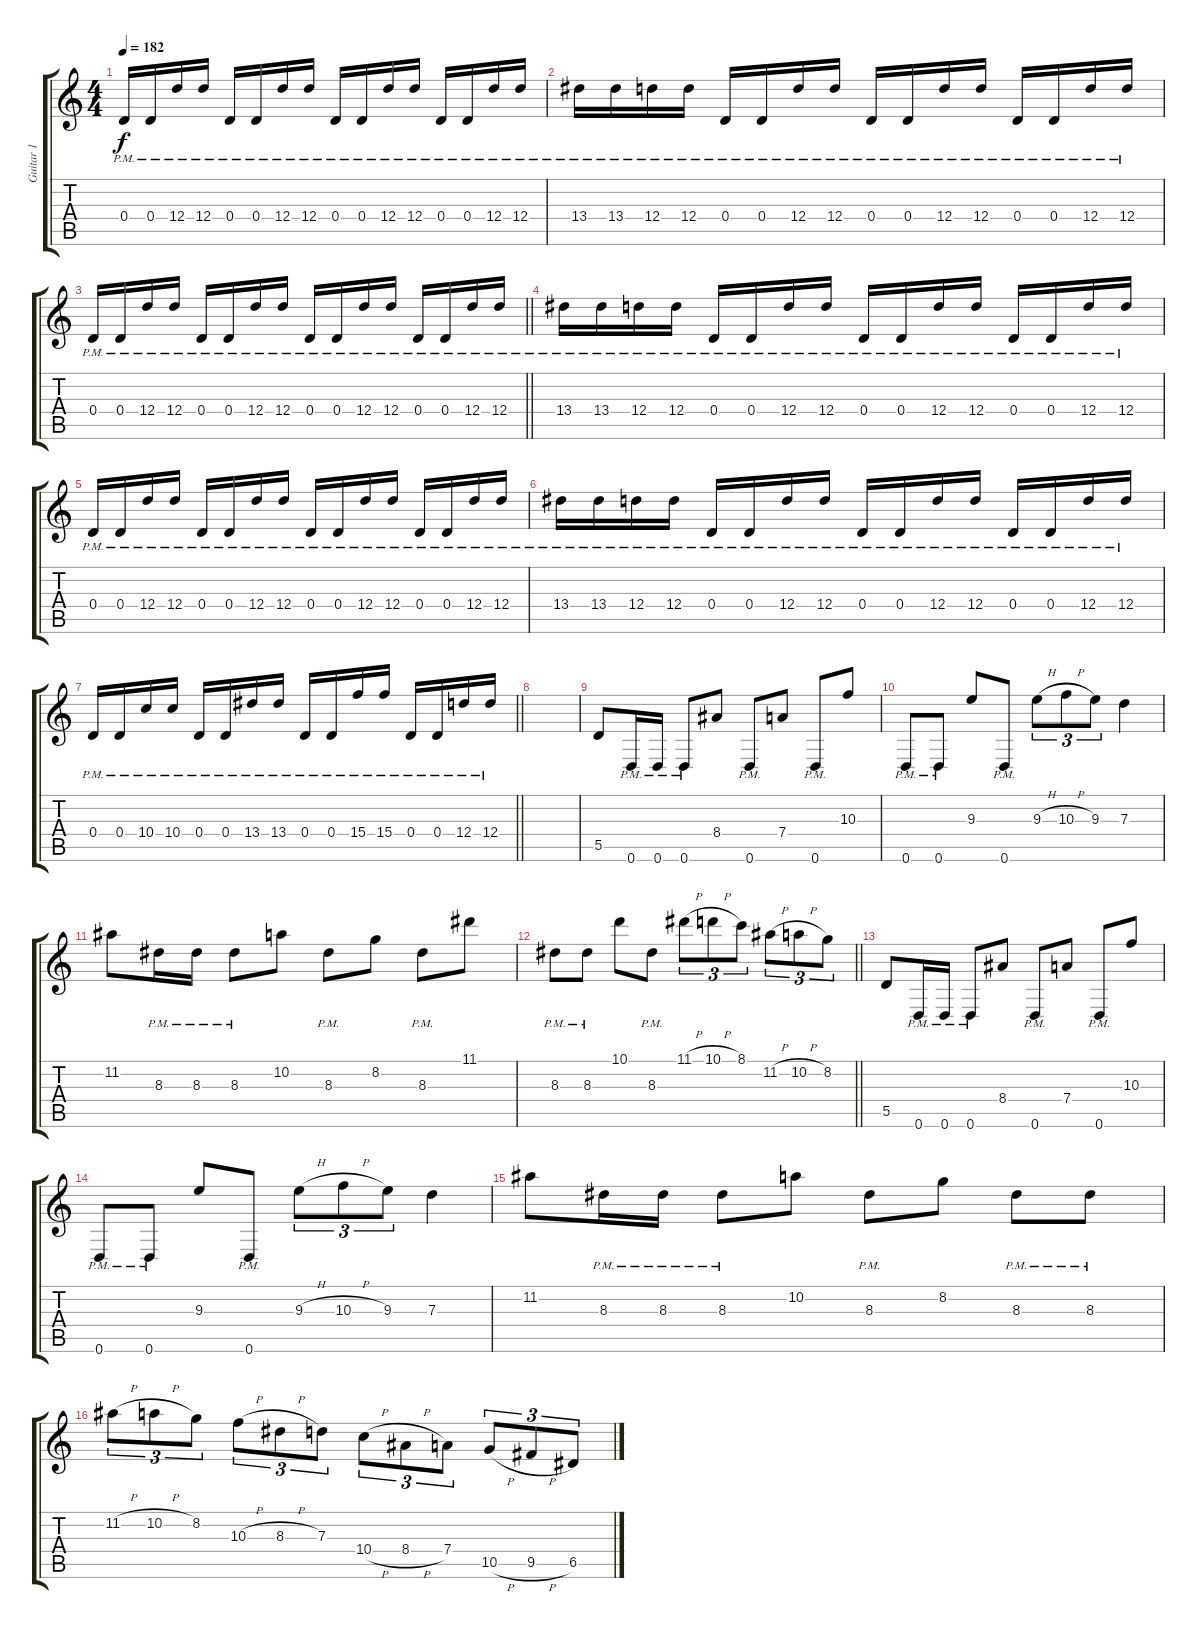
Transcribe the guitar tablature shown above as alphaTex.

\track ("Guitar 1" "Guitar 1") {instrument distortionguitar}
\staff {score tabs}
\tuning (E4 B3 G3 D3 A2 D2) {hide}
\ts (4 4)
\tempo 182
\clef g2
\ks c
0.4{pm}.16{dy f} 0.4{pm}.16 12.4{pm}.16 12.4{pm}.16 0.4{pm}.16 0.4{pm}.16 12.4{pm}.16 12.4{pm}.16 0.4{pm}.16 0.4{pm}.16 12.4{pm}.16 12.4{pm}.16 0.4{pm}.16 0.4{pm}.16 12.4{pm}.16 12.4{pm}.16 |
13.4{pm}.16 13.4{pm}.16 12.4{pm}.16 12.4{pm}.16 0.4{pm}.16 0.4{pm}.16 12.4{pm}.16 12.4{pm}.16 0.4{pm}.16 0.4{pm}.16 12.4{pm}.16 12.4{pm}.16 0.4{pm}.16 0.4{pm}.16 12.4{pm}.16 12.4{pm}.16 |
\barLineRight lightlight
0.4{pm}.16 0.4{pm}.16 12.4{pm}.16 12.4{pm}.16 0.4{pm}.16 0.4{pm}.16 12.4{pm}.16 12.4{pm}.16 0.4{pm}.16 0.4{pm}.16 12.4{pm}.16 12.4{pm}.16 0.4{pm}.16 0.4{pm}.16 12.4{pm}.16 12.4{pm}.16 |
13.4{pm}.16 13.4{pm}.16 12.4{pm}.16 12.4{pm}.16 0.4{pm}.16 0.4{pm}.16 12.4{pm}.16 12.4{pm}.16 0.4{pm}.16 0.4{pm}.16 12.4{pm}.16 12.4{pm}.16 0.4{pm}.16 0.4{pm}.16 12.4{pm}.16 12.4{pm}.16 |
0.4{pm}.16 0.4{pm}.16 12.4{pm}.16 12.4{pm}.16 0.4{pm}.16 0.4{pm}.16 12.4{pm}.16 12.4{pm}.16 0.4{pm}.16 0.4{pm}.16 12.4{pm}.16 12.4{pm}.16 0.4{pm}.16 0.4{pm}.16 12.4{pm}.16 12.4{pm}.16 |
13.4{pm}.16 13.4{pm}.16 12.4{pm}.16 12.4{pm}.16 0.4{pm}.16 0.4{pm}.16 12.4{pm}.16 12.4{pm}.16 0.4{pm}.16 0.4{pm}.16 12.4{pm}.16 12.4{pm}.16 0.4{pm}.16 0.4{pm}.16 12.4{pm}.16 12.4{pm}.16 |
\barLineRight lightlight
0.4{pm}.16 0.4{pm}.16 10.4{pm}.16 10.4{pm}.16 0.4{pm}.16 0.4{pm}.16 13.4{pm}.16 13.4{pm}.16 0.4{pm}.16 0.4{pm}.16 15.4{pm}.16 15.4{pm}.16 0.4{pm}.16 0.4{pm}.16 12.4{pm}.16 12.4{pm}.16 |
|
5.5.8 0.6{pm}.16 0.6{pm}.16 0.6{pm}.8 8.4.8 0.6{pm}.8 7.4.8 0.6{pm}.8 10.3.8 |
0.6{pm}.8 0.6{pm}.8 9.3.8 0.6{pm}.8 9.3{h}.8{tu (3 2)} 10.3{h}.8{tu (3 2)} 9.3.8{tu (3 2)} 7.3.4 |
11.2.8 8.3{pm}.16 8.3{pm}.16 8.3{pm}.8 10.2.8 8.3{pm}.8 8.2.8 8.3{pm}.8 11.1.8 |
\barLineRight lightlight
8.3{pm}.8 8.3{pm}.8 10.1.8 8.3{pm}.8 11.1{h}.8{tu (3 2)} 10.1{h}.8{tu (3 2)} 8.1.8{tu (3 2)} 11.2{h}.8{tu (3 2)} 10.2{h}.8{tu (3 2)} 8.2.8{tu (3 2)} |
5.5.8 0.6{pm}.16 0.6{pm}.16 0.6{pm}.8 8.4.8 0.6{pm}.8 7.4.8 0.6{pm}.8 10.3.8 |
0.6{pm}.8 0.6{pm}.8 9.3.8 0.6{pm}.8 9.3{h}.8{tu (3 2)} 10.3{h}.8{tu (3 2)} 9.3.8{tu (3 2)} 7.3.4 |
11.2.8 8.3{pm}.16 8.3{pm}.16 8.3{pm}.8 10.2.8 8.3{pm}.8 8.2.8 8.3{pm}.8 8.3{pm}.8 |
11.2{h}.8{tu (3 2)} 10.2{h}.8{tu (3 2)} 8.2.8{tu (3 2)} 10.3{h}.8{tu (3 2)} 8.3{h}.8{tu (3 2)} 7.3.8{tu (3 2)} 10.4{h}.8{tu (3 2)} 8.4{h}.8{tu (3 2)} 7.4.8{tu (3 2)} 10.5{h}.8{tu (3 2)} 9.5{h}.8{tu (3 2)} 6.5.8{tu (3 2)}
